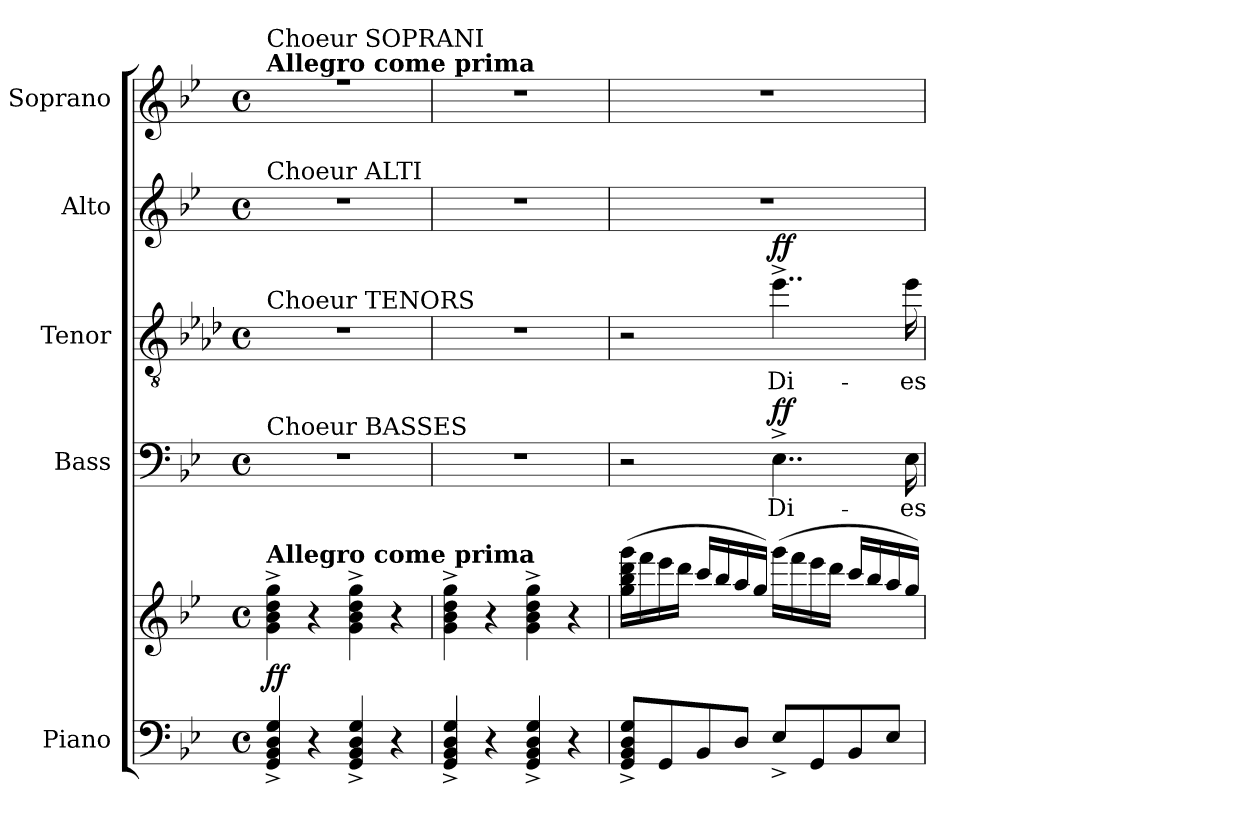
**kern	**kern	**dynam	**kern	**text	**dynam	**kern	**text	**dynam	**kern	**kern
*part5	*part5	*part5	*part4	*part4	*part4	*part3	*part3	*part3	*part2	*part1
*staff6	*staff5	*staff5/6	*staff4	*staff4	*staff4	*staff3	*staff3	*staff3	*staff2	*staff1
*I"Piano	*	*	*I"Bass	*	*	*I"Tenor	*	*	*I"Alto	*I"Soprano
*I'Pno.	*	*	*I'B.	*	*	*I'T.	*	*	*I'A.	*I'S.
*clefF4	*clefG2	*	*clefF4	*	*	*clefGv2	*	*	*clefG2	*clefG2
*	*	*	*	*	*	*ITrd8c14	*	*	*	*
*k[b-e-]	*k[b-e-]	*	*k[b-e-]	*	*	*k[b-e-a-d-]	*	*	*k[b-e-]	*k[b-e-]
*M4/4	*M4/4	*	*M4/4	*	*	*M4/4	*	*	*M4/4	*M4/4
*met(c)	*met(c)	*	*met(c)	*	*	*met(c)	*	*	*met(c)	*met(c)
*MM160	*MM160	*	*MM160	*	*	*MM160	*	*	*MM160	*MM160
=1	=1	=1	=1	=1	=1	=1	=1	=1	=1	=1
*	*	*	*	*	*	*	*	*	*^	*^
!	!	!	!	!	!	!	!	!	!	!	!LO:TX:a:B:t=Allegro come prima	!
!	!	!	!	!	!	!	!	!	!	!	!LO:TX:a:t=Choeur SOPRANI	!
!	!	!	!	!	!	!	!	!	!LO:TX:a:t=Choeur ALTI	!	!	!
!	!	!	!	!	!	!LO:TX:a:t=Choeur TENORS	!	!	!	!	!	!
!	!	!	!LO:TX:a:t=Choeur BASSES	!	!	!	!	!	!	!	!	!
!	!LO:TX:a:B:t=Allegro come prima	!	!	!	!	!	!	!	!	!	!	!
!	!	!LO:DY:a=2	!	!	!	!	!	!	!	!	!	!
4GG/^ 4BB-/^ 4D/^ 4G/^	4g\^ 4b-\^ 4dd\^ 4gg\^	ff	1r	.	.	1r	.	.	1r	1B-yy	1r	1b-yy
4r	4r	.	.	.	.	.	.	.	.	.	.	.
4GG/^ 4BB-/^ 4D/^ 4G/^	4g\^ 4b-\^ 4dd\^ 4gg\^	.	.	.	.	.	.	.	.	.	.	.
4r	4r	.	.	.	.	.	.	.	.	.	.	.
*	*	*	*	*	*	*	*	*	*v	*v	*	*
*	*	*	*	*	*	*	*	*	*	*v	*v
=2	=2	=2	=2	=2	=2	=2	=2	=2	=2	=2
4GG/^ 4BB-/^ 4D/^ 4G/^	4g\^ 4b-\^ 4dd\^ 4gg\^	.	1r	.	.	1r	.	.	1r	1r
4r	4r	.	.	.	.	.	.	.	.	.
4GG/^ 4BB-/^ 4D/^ 4G/^	4g\^ 4b-\^ 4dd\^ 4gg\^	.	.	.	.	.	.	.	.	.
4r	4r	.	.	.	.	.	.	.	.	.
=3	=3	=3	=3	=3	=3	=3	=3	=3	=3	=3
8GG/^ 8BB-/^ 8D/^ 8G/^L	(16gg\ 16bb-\ 16ddd\ 16ggg\LL	.	2r	.	.	2r	.	.	1r	1r
.	16fff\	.	.	.	.	.	.	.	.	.
8GG/	16eee-\	.	.	.	.	.	.	.	.	.
.	16ddd\JJ	.	.	.	.	.	.	.	.	.
8BB-/	16ccc/LL	.	.	.	.	.	.	.	.	.
.	16bb-/	.	.	.	.	.	.	.	.	.
8D/J	16aa/	.	.	.	.	.	.	.	.	.
.	16gg/JJ)	.	.	.	.	.	.	.	.	.
!	!	!	!	!	!LO:DY:a	!	!	!LO:DY:a	!	!
8E-^/L	(16ggg\LL	.	4..E-^\	Di-	ff	4..e-^i\	Di-	ff	.	.
.	16fff\	.	.	.	.	.	.	.	.	.
8GG/	16eee-\	.	.	.	.	.	.	.	.	.
.	16ddd\JJ	.	.	.	.	.	.	.	.	.
8BB-/	16ccc/LL	.	.	.	.	.	.	.	.	.
.	16bb-/	.	.	.	.	.	.	.	.	.
8E-/J	16aa/	.	.	.	.	.	.	.	.	.
.	16gg/JJ)	.	16E-\	-es	.	16e-i\	-es	.	.	.
=	=	=	=	=	=	=	=	=	=	=
*-	*-	*-	*-	*-	*-	*-	*-	*-	*-	*-
